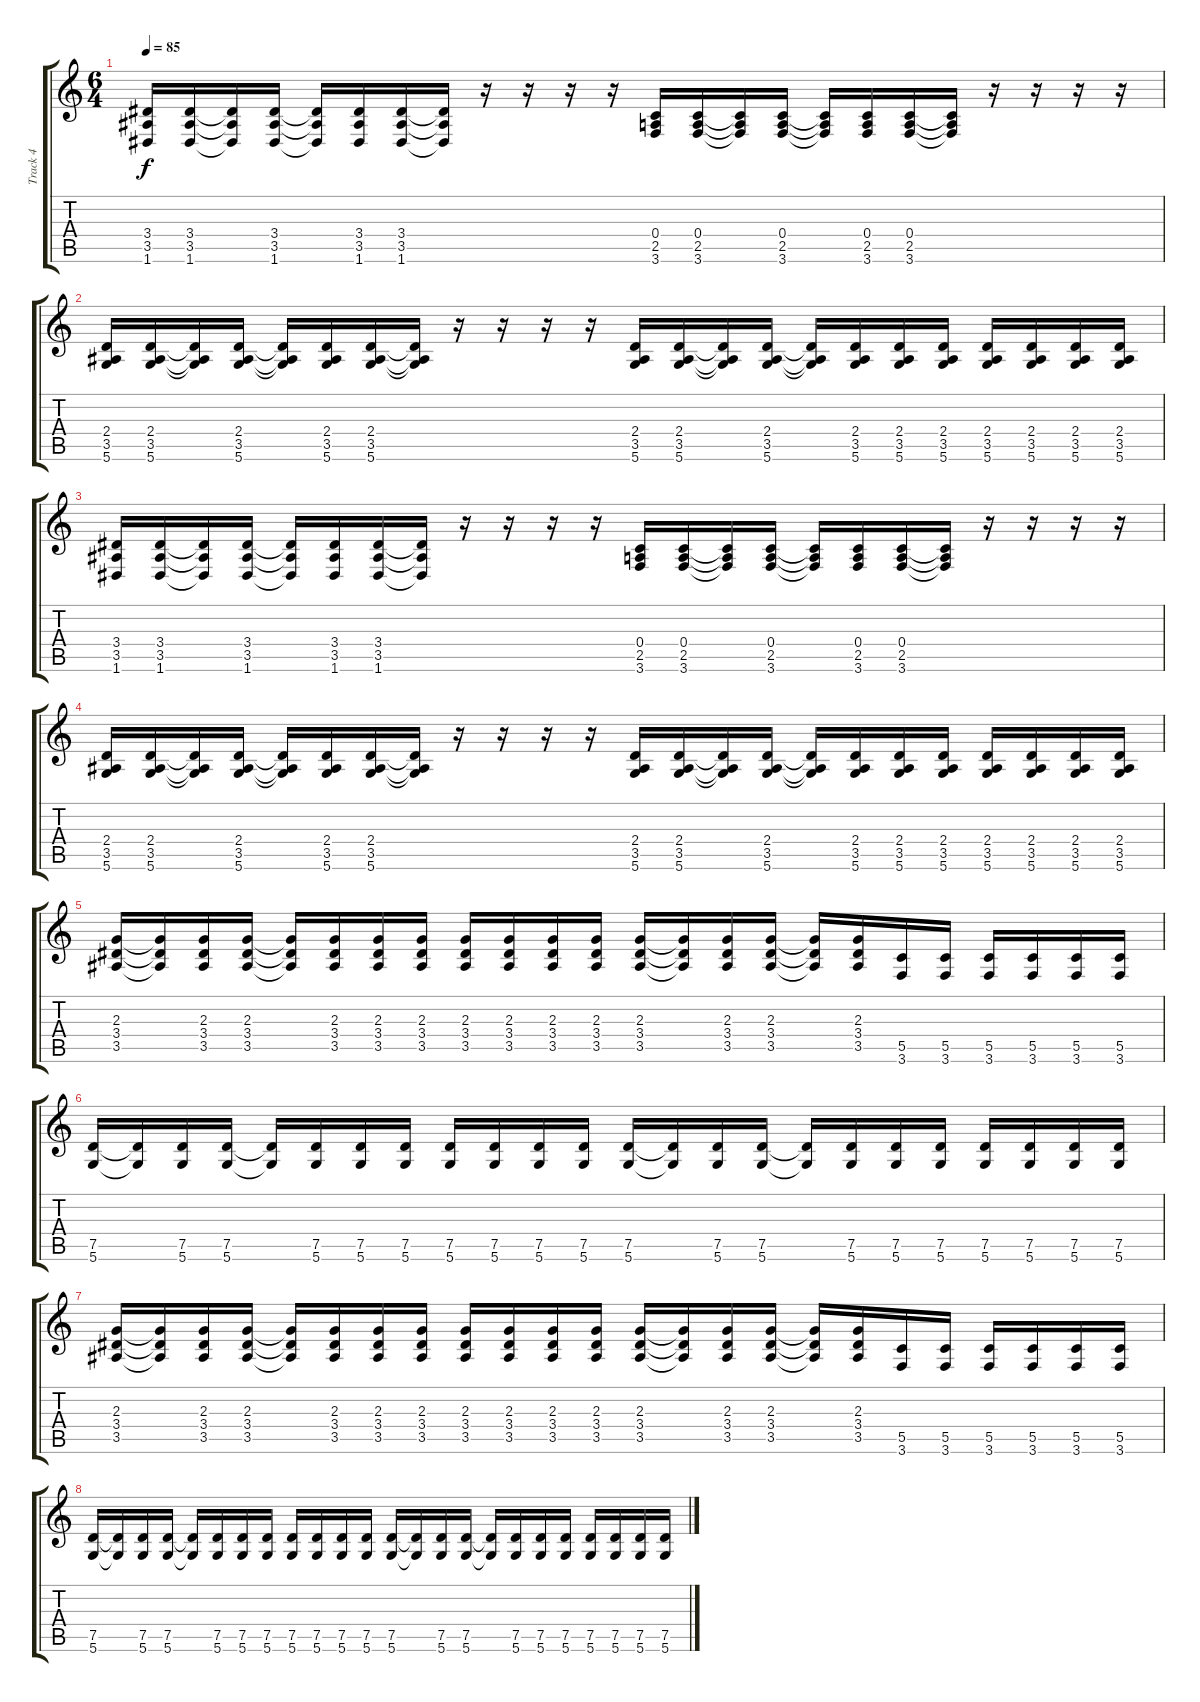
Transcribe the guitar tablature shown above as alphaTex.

\track ("Track 4" "Track 4") {instrument distortionguitar}
\staff {score tabs}
\tuning (D4 A3 F3 C3 G2 D2) {hide}
\ts (6 4)
\tempo 85
\clef g2
\ks c
(3.4 3.5 1.6).16{dy f} (3.4 3.5 1.6).16 (3.4{t} 3.5{t} 1.6{t}).16 (3.4 3.5 1.6).16 (3.4{t} 3.5{t} 1.6{t}).16 (3.4 3.5 1.6).16 (3.4 3.5 1.6).16 (3.4{t} 3.5{t} 1.6{t}).16 r.16 r.16 r.16 r.16 (0.4 2.5 3.6).16 (0.4 2.5 3.6).16 (0.4{t} 2.5{t} 3.6{t}).16 (0.4 2.5 3.6).16 (0.4{t} 2.5{t} 3.6{t}).16 (0.4 2.5 3.6).16 (0.4 2.5 3.6).16 (0.4{t} 2.5{t} 3.6{t}).16 r.16 r.16 r.16 r.16 |
(2.4 3.5 5.6).16 (2.4 3.5 5.6).16 (2.4{t} 3.5{t} 5.6{t}).16 (2.4 3.5 5.6).16 (2.4{t} 3.5{t} 5.6{t}).16 (2.4 3.5 5.6).16 (2.4 3.5 5.6).16 (2.4{t} 3.5{t} 5.6{t}).16 r.16 r.16 r.16 r.16 (2.4 3.5 5.6).16 (2.4 3.5 5.6).16 (2.4{t} 3.5{t} 5.6{t}).16 (2.4 3.5 5.6).16 (2.4{t} 3.5{t} 5.6{t}).16 (2.4 3.5 5.6).16 (2.4 3.5 5.6).16 (2.4 3.5 5.6).16 (2.4 3.5 5.6).16 (2.4 3.5 5.6).16 (2.4 3.5 5.6).16 (2.4 3.5 5.6).16 |
(3.4 3.5 1.6).16 (3.4 3.5 1.6).16 (3.4{t} 3.5{t} 1.6{t}).16 (3.4 3.5 1.6).16 (3.4{t} 3.5{t} 1.6{t}).16 (3.4 3.5 1.6).16 (3.4 3.5 1.6).16 (3.4{t} 3.5{t} 1.6{t}).16 r.16 r.16 r.16 r.16 (0.4 2.5 3.6).16 (0.4 2.5 3.6).16 (0.4{t} 2.5{t} 3.6{t}).16 (0.4 2.5 3.6).16 (0.4{t} 2.5{t} 3.6{t}).16 (0.4 2.5 3.6).16 (0.4 2.5 3.6).16 (0.4{t} 2.5{t} 3.6{t}).16 r.16 r.16 r.16 r.16 |
(2.4 3.5 5.6).16 (2.4 3.5 5.6).16 (2.4{t} 3.5{t} 5.6{t}).16 (2.4 3.5 5.6).16 (2.4{t} 3.5{t} 5.6{t}).16 (2.4 3.5 5.6).16 (2.4 3.5 5.6).16 (2.4{t} 3.5{t} 5.6{t}).16 r.16 r.16 r.16 r.16 (2.4 3.5 5.6).16 (2.4 3.5 5.6).16 (2.4{t} 3.5{t} 5.6{t}).16 (2.4 3.5 5.6).16 (2.4{t} 3.5{t} 5.6{t}).16 (2.4 3.5 5.6).16 (2.4 3.5 5.6).16 (2.4 3.5 5.6).16 (2.4 3.5 5.6).16 (2.4 3.5 5.6).16 (2.4 3.5 5.6).16 (2.4 3.5 5.6).16 |
(2.3 3.4 3.5).16 (2.3{t} 3.4{t} 3.5{t}).16 (2.3 3.4 3.5).16 (2.3 3.4 3.5).16 (2.3{t} 3.4{t} 3.5{t}).16 (2.3 3.4 3.5).16 (2.3 3.4 3.5).16 (2.3 3.4 3.5).16 (2.3 3.4 3.5).16 (2.3 3.4 3.5).16 (2.3 3.4 3.5).16 (2.3 3.4 3.5).16 (2.3 3.4 3.5).16 (2.3{t} 3.4{t} 3.5{t}).16 (2.3 3.4 3.5).16 (2.3 3.4 3.5).16 (2.3{t} 3.4{t} 3.5{t}).16 (2.3 3.4 3.5).16 (5.5 3.6).16 (5.5 3.6).16 (5.5 3.6).16 (5.5 3.6).16 (5.5 3.6).16 (5.5 3.6).16 |
(7.5 5.6).16 (7.5{t} 5.6{t}).16 (7.5 5.6).16 (7.5 5.6).16 (7.5{t} 5.6{t}).16 (7.5 5.6).16 (7.5 5.6).16 (7.5 5.6).16 (7.5 5.6).16 (7.5 5.6).16 (7.5 5.6).16 (7.5 5.6).16 (7.5 5.6).16 (7.5{t} 5.6{t}).16 (7.5 5.6).16 (7.5 5.6).16 (7.5{t} 5.6{t}).16 (7.5 5.6).16 (7.5 5.6).16 (7.5 5.6).16 (7.5 5.6).16 (7.5 5.6).16 (7.5 5.6).16 (7.5 5.6).16 |
(2.3 3.4 3.5).16 (2.3{t} 3.4{t} 3.5{t}).16 (2.3 3.4 3.5).16 (2.3 3.4 3.5).16 (2.3{t} 3.4{t} 3.5{t}).16 (2.3 3.4 3.5).16 (2.3 3.4 3.5).16 (2.3 3.4 3.5).16 (2.3 3.4 3.5).16 (2.3 3.4 3.5).16 (2.3 3.4 3.5).16 (2.3 3.4 3.5).16 (2.3 3.4 3.5).16 (2.3{t} 3.4{t} 3.5{t}).16 (2.3 3.4 3.5).16 (2.3 3.4 3.5).16 (2.3{t} 3.4{t} 3.5{t}).16 (2.3 3.4 3.5).16 (5.5 3.6).16 (5.5 3.6).16 (5.5 3.6).16 (5.5 3.6).16 (5.5 3.6).16 (5.5 3.6).16 |
(7.5 5.6).16 (7.5{t} 5.6{t}).16 (7.5 5.6).16 (7.5 5.6).16 (7.5{t} 5.6{t}).16 (7.5 5.6).16 (7.5 5.6).16 (7.5 5.6).16 (7.5 5.6).16 (7.5 5.6).16 (7.5 5.6).16 (7.5 5.6).16 (7.5 5.6).16 (7.5{t} 5.6{t}).16 (7.5 5.6).16 (7.5 5.6).16 (7.5{t} 5.6{t}).16 (7.5 5.6).16 (7.5 5.6).16 (7.5 5.6).16 (7.5 5.6).16 (7.5 5.6).16 (7.5 5.6).16 (7.5 5.6).16
